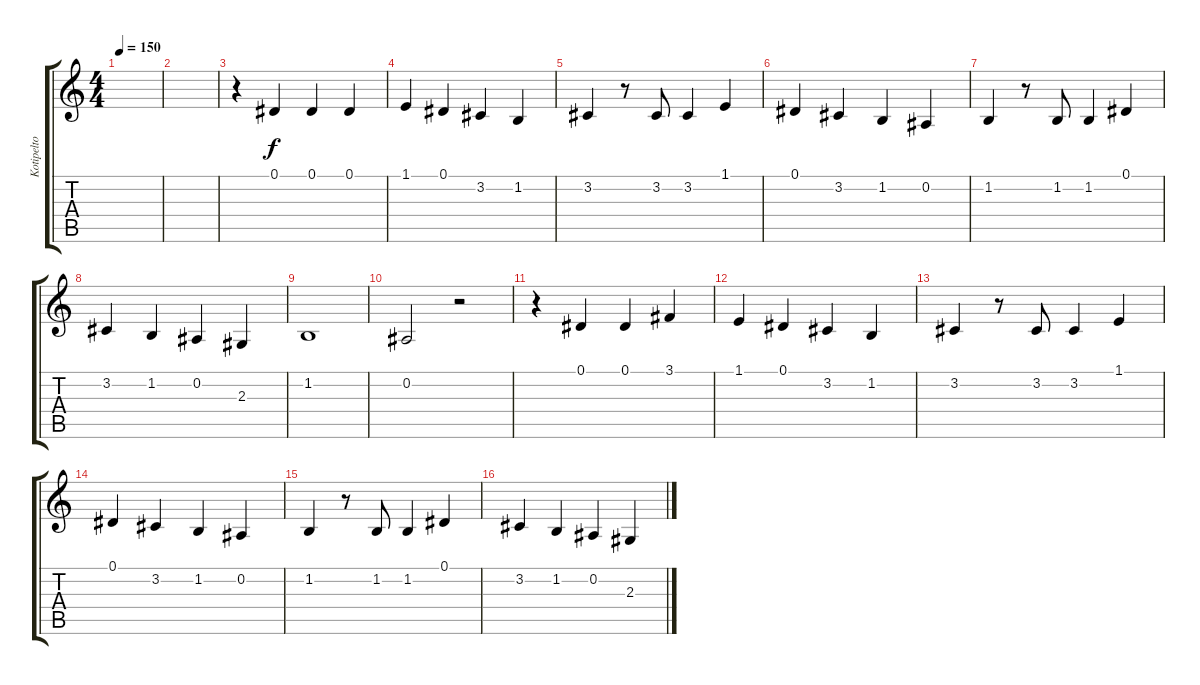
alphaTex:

\track ("Kotipelto" "Kotipelto") {instrument lead6voice}
\staff {score tabs}
\tuning (Eb4 Bb3 Gb3 Db3 Ab2 Eb2) {hide}
\ts (4 4)
\tempo 150
\clef g2
\ks c
|
|
r.4 0.1.4 0.1.4 0.1.4 |
1.1.4 0.1.4 3.2.4 1.2.4 |
3.2.4 r.8 3.2.8 3.2.4 1.1.4 |
0.1.4 3.2.4 1.2.4 0.2.4 |
1.2.4 r.8 1.2.8 1.2.4 0.1.4 |
3.2.4 1.2.4 0.2.4 2.3.4 |
1.2.1 |
0.2.2 r.2 |
r.4 0.1.4 0.1.4 3.1.4 |
1.1.4 0.1.4 3.2.4 1.2.4 |
3.2.4 r.8 3.2.8 3.2.4 1.1.4 |
0.1.4 3.2.4 1.2.4 0.2.4 |
1.2.4 r.8 1.2.8 1.2.4 0.1.4 |
3.2.4 1.2.4 0.2.4 2.3.4
